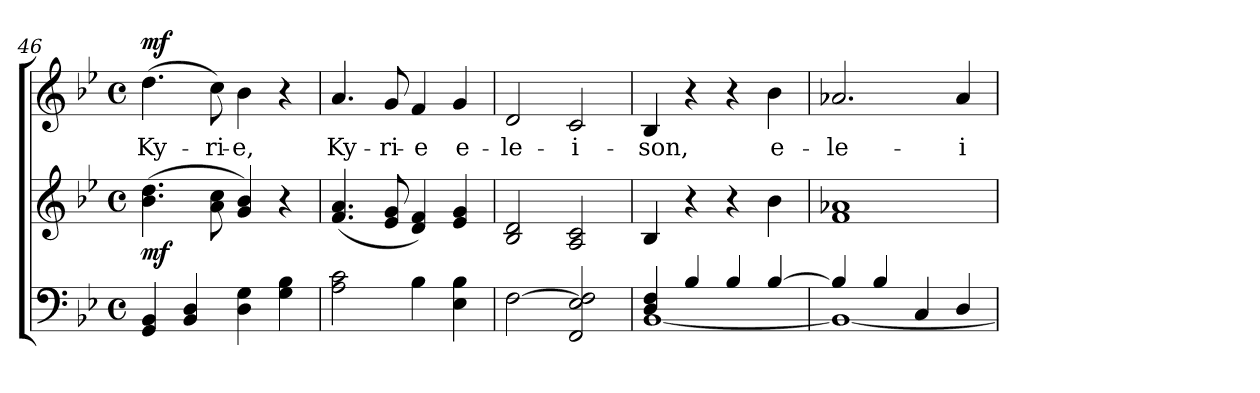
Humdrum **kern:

**kern	**kern	**dynam	**kern	**text	**dynam
*part2	*part2	*part2	*part1	*part1	*part1
*staff3	*staff2	*staff2/3	*staff1	*staff1	*staff1
*clefF4	*clefG2	*	*clefG2	*	*
*k[b-e-]	*k[b-e-]	*	*k[b-e-]	*	*
*B-:	*B-:	*	*B-:	*	*
*M4/4	*M4/4	*	*M4/4	*	*
*met(c)	*met(c)	*	*met(c)	*	*
=46	=46	=46	=46	=46	=46
!	!	!LO:DY:b	!	!LO:LY:b	!LO:DY:a
4GG/ 4BB-/	(>4.b-\ 4.dd\	mf	(>4.dd\	Ky-	mf
4BB-/ 4D/	.	.	.	.	.
!	!	!	!	!LO:LY:b	!
.	8a\ 8cc\	.	8cc\)	-ri-	.
!	!	!	!	!LO:LY:b	!
4D\ 4G\	4g/ 4b-/)	.	4b-\	-e,	.
4G\ 4B-\	4r	.	4r	.	.
=47	=47	=47	=47	=47	=47
!	!	!	!	!LO:LY:b	!
2A\ 2c\	(<4.f/ 4.a/	.	4.a/	Ky-	.
!	!	!	!	!LO:LY:b	!
.	8e-/ 8g/	.	8g/	-ri-	.
!	!	!	!	!LO:LY:b	!
4B-\	4d/ 4f/)	.	4f/	-e	.
!	!	!	!	!LO:LY:b	!
4E-\ 4B-\	4e-/ 4g/	.	4g/	e-	.
=48	=48	=48	=48	=48	=48
!	!	!	!	!LO:LY:b	!
[2F\	2B-/ 2d/	.	2d/	-le-	.
!	!	!	!	!LO:LY:b	!
2FF/ 2E-/ 2F/]	2A/ 2c/	.	2c/	-i-	.
=49	=49	=49	=49	=49	=49
*^	*	*	*	*	*
!	!	!	!	!	!LO:LY:b	!
4D/ 4F/	[<1BB-	4B-/	.	4B-/	-son,	.
4B-/	.	4r	.	4r	.	.
4B-/	.	4r	.	4r	.	.
!	!	!	!	!	!LO:LY:b	!
[>4B-/	.	4b-\	.	4b-\	e-	.
=50	=50	=50	=50	=50	=50	=50
!	!	!	!	!	!LO:LY:b	!
4B-/]	1BB-_	1f 1a-X	.	2.a-X/	-le-	.
4B-/	.	.	.	.	.	.
4C/	.	.	.	.	.	.
!	!	!	!	!	!LO:LY:b	!
4D/	.	.	.	4a-/	-i-	.
*v	*v	*	*	*	*	*
=	=	=	=	=	=
*-	*-	*-	*-	*-	*-
